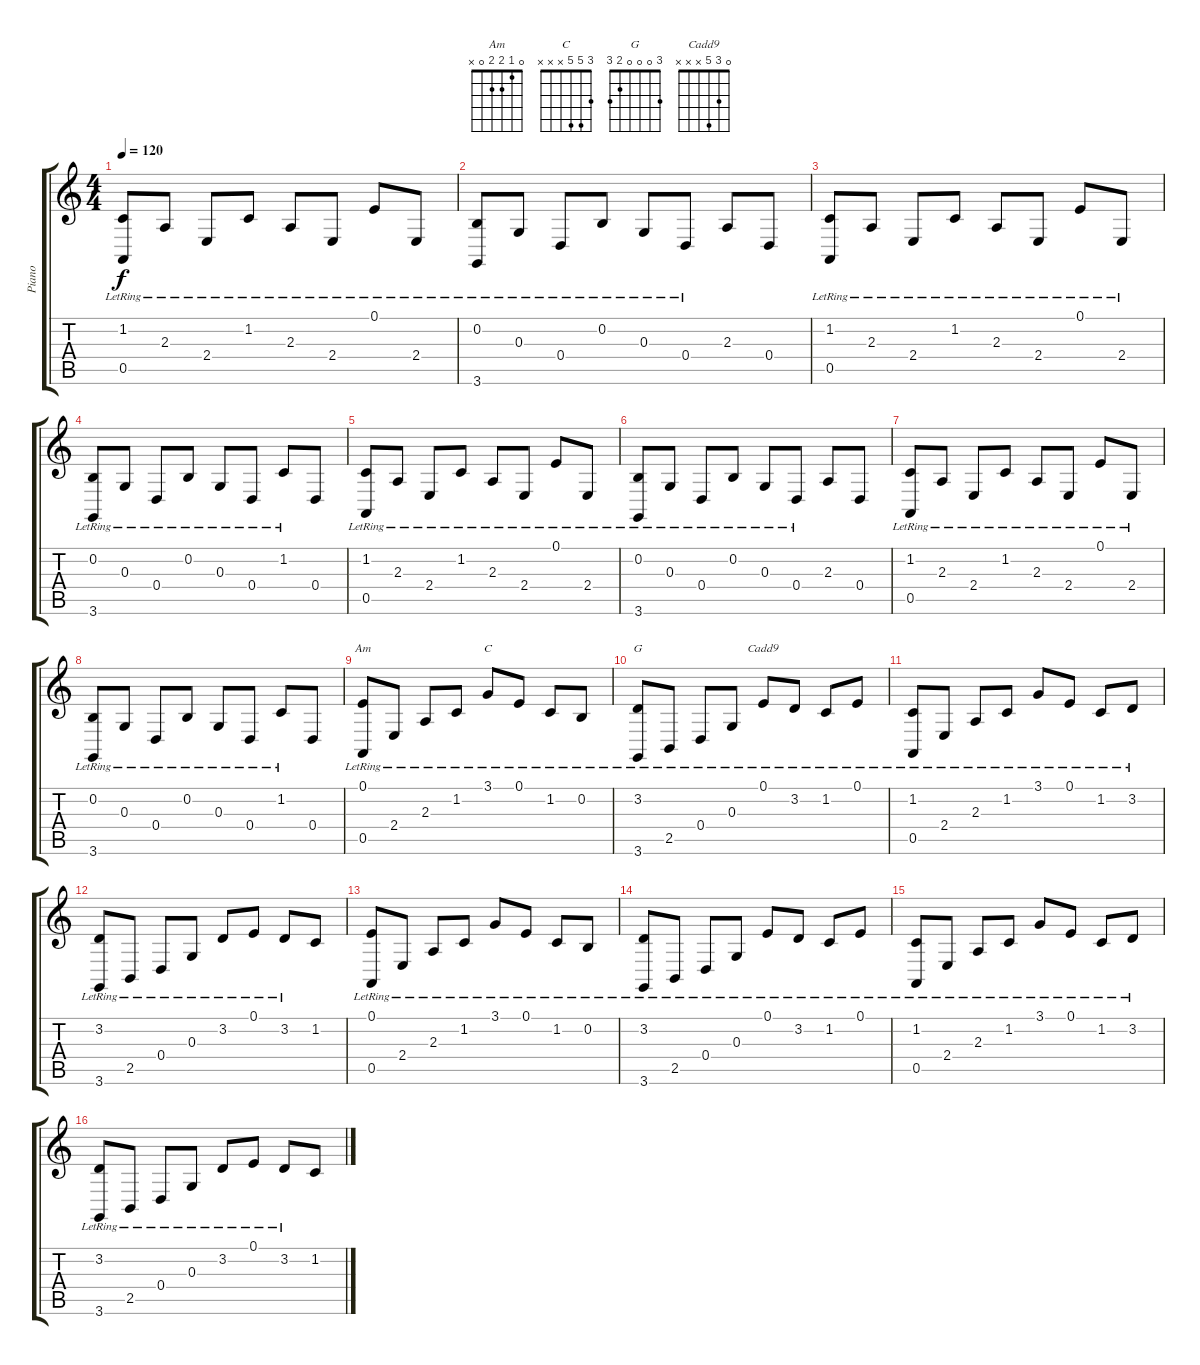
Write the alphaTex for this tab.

\track ("Piano" "Piano") {instrument honkytonkpiano}
\staff {score tabs}
\tuning (E4 B3 G3 D3 A2 E2) {hide}
\chord ("Am" 0 1 2 2 0 x)
\chord ("C" 3 5 5 x x x)
\chord ("G" 3 0 0 0 2 3)
\chord ("Cadd9" 0 3 5 x x x)
\ts (4 4)
\tempo 120
\clef g2
\ks c
(1.2{lr} 0.5{lr}).8{dy f} 2.3{lr}.8 2.4{lr}.8 1.2{lr}.8 2.3{lr}.8 2.4{lr}.8 0.1{lr}.8 2.4{lr}.8 |
(0.2{lr} 3.6).8 0.3{lr}.8 0.4{lr}.8 0.2{lr}.8 0.3{lr}.8 0.4{lr}.8 2.3.8 0.4.8 |
(1.2{lr} 0.5{lr}).8 2.3{lr}.8 2.4{lr}.8 1.2{lr}.8 2.3{lr}.8 2.4{lr}.8 0.1{lr}.8 2.4{lr}.8 |
(0.2{lr} 3.6).8 0.3{lr}.8 0.4{lr}.8 0.2{lr}.8 0.3{lr}.8 0.4{lr}.8 1.2{lr}.8 0.4.8 |
(1.2{lr} 0.5{lr}).8 2.3{lr}.8 2.4{lr}.8 1.2{lr}.8 2.3{lr}.8 2.4{lr}.8 0.1{lr}.8 2.4{lr}.8 |
(0.2{lr} 3.6).8 0.3{lr}.8 0.4{lr}.8 0.2{lr}.8 0.3{lr}.8 0.4{lr}.8 2.3.8 0.4.8 |
(1.2{lr} 0.5{lr}).8 2.3{lr}.8 2.4{lr}.8 1.2{lr}.8 2.3{lr}.8 2.4{lr}.8 0.1{lr}.8 2.4{lr}.8 |
(0.2{lr} 3.6).8 0.3{lr}.8 0.4{lr}.8 0.2{lr}.8 0.3{lr}.8 0.4{lr}.8 1.2{lr}.8 0.4.8 |
(0.1{lr} 0.5{lr}).8{ch "Am"} 2.4{lr}.8 2.3{lr}.8 1.2{lr}.8 3.1{lr}.8{ch "C"} 0.1{lr}.8 1.2{lr}.8 0.2{lr}.8 |
(3.2{lr} 3.6{lr}).8{ch "G"} 2.5{lr}.8 0.4{lr}.8 0.3{lr}.8 0.1{lr}.8{ch "Cadd9"} 3.2{lr}.8 1.2{lr}.8 0.1{lr}.8 |
(1.2{lr} 0.5{lr}).8 2.4{lr}.8 2.3{lr}.8 1.2{lr}.8 3.1{lr}.8 0.1{lr}.8 1.2{lr}.8 3.2{lr}.8 |
(3.2{lr} 3.6{lr}).8 2.5{lr}.8 0.4{lr}.8 0.3{lr}.8 3.2{lr}.8 0.1{lr}.8 3.2{lr}.8 1.2.8 |
(0.1{lr} 0.5{lr}).8 2.4{lr}.8 2.3{lr}.8 1.2{lr}.8 3.1{lr}.8 0.1{lr}.8 1.2{lr}.8 0.2{lr}.8 |
(3.2{lr} 3.6{lr}).8 2.5{lr}.8 0.4{lr}.8 0.3{lr}.8 0.1{lr}.8 3.2{lr}.8 1.2{lr}.8 0.1{lr}.8 |
(1.2{lr} 0.5{lr}).8 2.4{lr}.8 2.3{lr}.8 1.2{lr}.8 3.1{lr}.8 0.1{lr}.8 1.2{lr}.8 3.2{lr}.8 |
(3.2{lr} 3.6{lr}).8 2.5{lr}.8 0.4{lr}.8 0.3{lr}.8 3.2{lr}.8 0.1{lr}.8 3.2{lr}.8 1.2.8
